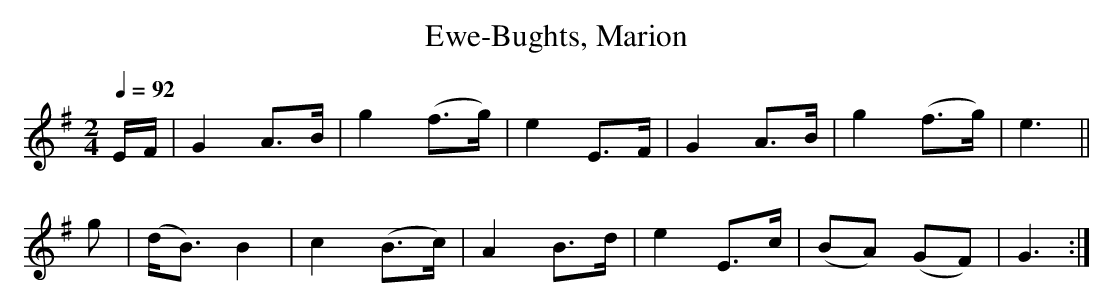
X:1
T:Ewe-Bughts, Marion
M:2/4
L:1/8
Q:1/4=92
K:Emin
E/F/| G2   A>B|g2 (f>g)|e2 E>F|G2 A>B| g2  (f>g)|e3||
g   |(d<B) B2 |c2 (B>c)|A2 B>d|e2 E>c|(BA) (GF) |G3:|
